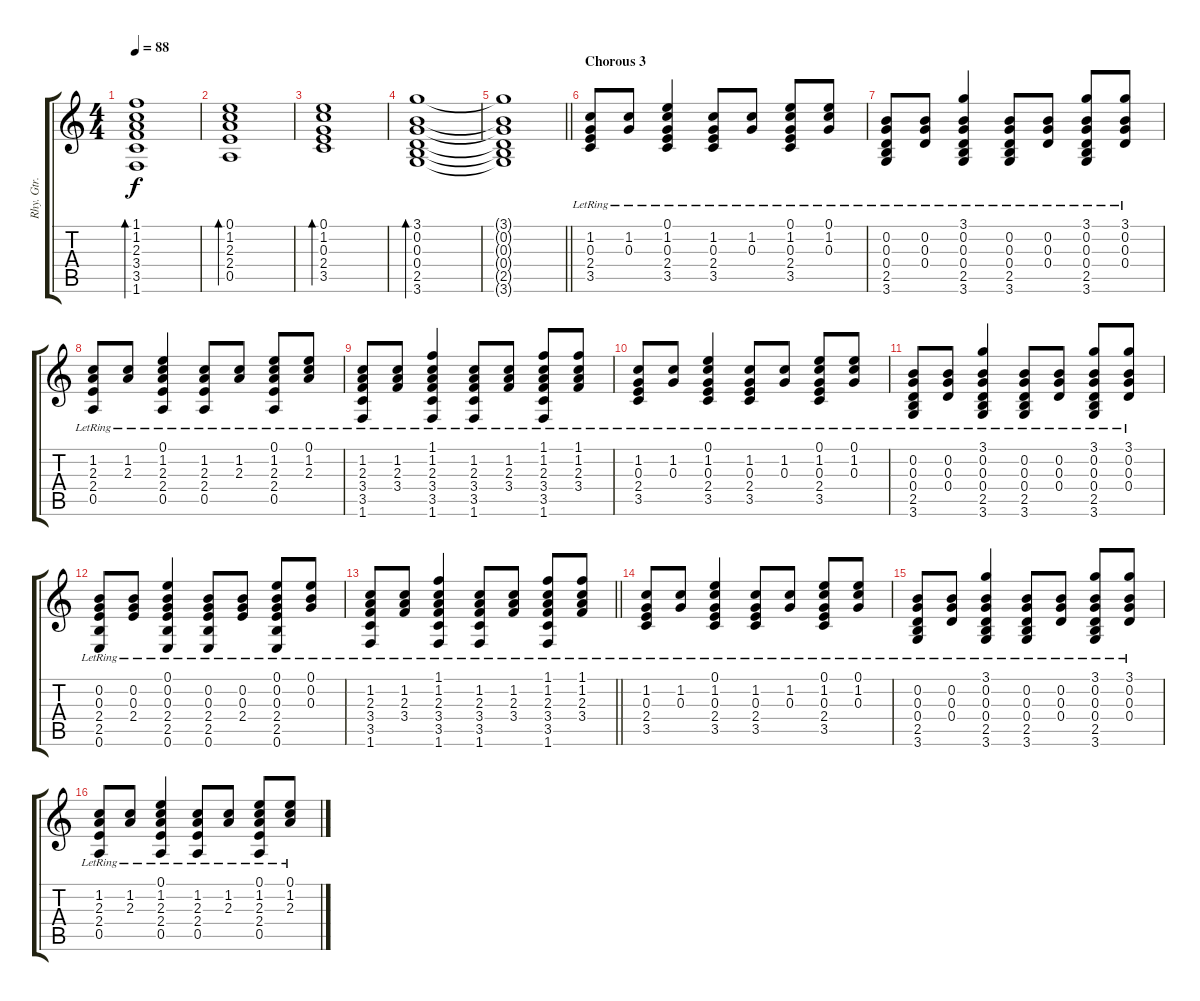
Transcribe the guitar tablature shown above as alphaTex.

\track ("Rhy. Gtr. 1" "Rhy. Gtr. ") {instrument acousticguitarsteel}
\staff {score tabs}
\tuning (E4 B3 G3 D3 A2 E2) {hide}
\ts (4 4)
\tempo 88
\clef g2
\ks c
(1.1 1.2 2.3 3.4 3.5 1.6).1{bd 480 dy f} |
(0.1 1.2 2.3 2.4 0.5).1{bd 480} |
(0.1 1.2 0.3 2.4 3.5).1{bd 480} |
(3.1 0.2 0.3 0.4 2.5 3.6).1{bd 480} |
\barLineRight lightlight
(3.1{t} 0.2{t} 0.3{t} 0.4{t} 2.5{t} 3.6{t}).1 |
\section ("" "Chorous 3")
(1.2{lr} 0.3{lr} 2.4{lr} 3.5{lr}).8 (1.2{lr} 0.3{lr}).8 (0.1{lr} 1.2{lr} 0.3{lr} 2.4{lr} 3.5{lr}).4 (1.2{lr} 0.3{lr} 2.4{lr} 3.5{lr}).8 (1.2{lr} 0.3{lr}).8 (0.1{lr} 1.2{lr} 0.3{lr} 2.4{lr} 3.5{lr}).8 (0.1{lr} 1.2{lr} 0.3{lr}).8 |
(0.2{lr} 0.3{lr} 0.4{lr} 2.5{lr} 3.6).8 (0.2{lr} 0.3{lr} 0.4).8 (3.1{lr} 0.2{lr} 0.3{lr} 0.4{lr} 2.5{lr} 3.6).4 (0.2{lr} 0.3{lr} 0.4{lr} 2.5{lr} 3.6).8 (0.2{lr} 0.3{lr} 0.4).8 (3.1{lr} 0.2{lr} 0.3{lr} 0.4{lr} 2.5{lr} 3.6).8 (3.1{lr} 0.2{lr} 0.3{lr} 0.4).8 |
(1.2{lr} 2.3{lr} 2.4{lr} 0.5{lr}).8 (1.2{lr} 2.3{lr}).8 (0.1{lr} 1.2{lr} 2.3{lr} 2.4{lr} 0.5{lr}).4 (1.2{lr} 2.3{lr} 2.4{lr} 0.5{lr}).8 (1.2{lr} 2.3{lr}).8 (0.1{lr} 1.2{lr} 2.3{lr} 2.4{lr} 0.5{lr}).8 (0.1{lr} 1.2{lr} 2.3{lr}).8 |
(1.2{lr} 2.3{lr} 3.4{lr} 3.5{lr} 1.6).8 (1.2{lr} 2.3{lr} 3.4).8 (1.1{lr} 1.2{lr} 2.3{lr} 3.4{lr} 3.5{lr} 1.6).4 (1.2{lr} 2.3{lr} 3.4{lr} 3.5{lr} 1.6).8 (1.2{lr} 2.3{lr} 3.4).8 (1.1{lr} 1.2{lr} 2.3{lr} 3.4{lr} 3.5{lr} 1.6).8 (1.1{lr} 1.2{lr} 2.3{lr} 3.4).8 |
(1.2{lr} 0.3{lr} 2.4{lr} 3.5{lr}).8 (1.2{lr} 0.3{lr}).8 (0.1{lr} 1.2{lr} 0.3{lr} 2.4{lr} 3.5{lr}).4 (1.2{lr} 0.3{lr} 2.4{lr} 3.5{lr}).8 (1.2{lr} 0.3{lr}).8 (0.1{lr} 1.2{lr} 0.3{lr} 2.4{lr} 3.5{lr}).8 (0.1{lr} 1.2{lr} 0.3{lr}).8 |
(0.2{lr} 0.3{lr} 0.4{lr} 2.5{lr} 3.6).8 (0.2{lr} 0.3{lr} 0.4).8 (3.1{lr} 0.2{lr} 0.3{lr} 0.4{lr} 2.5{lr} 3.6).4 (0.2{lr} 0.3{lr} 0.4{lr} 2.5{lr} 3.6).8 (0.2{lr} 0.3{lr} 0.4).8 (3.1{lr} 0.2{lr} 0.3{lr} 0.4{lr} 2.5{lr} 3.6).8 (3.1{lr} 0.2{lr} 0.3{lr} 0.4).8 |
(0.2{lr} 0.3{lr} 2.4{lr} 2.5{lr} 0.6).8 (0.2{lr} 0.3{lr} 2.4).8 (0.1{lr} 0.2{lr} 0.3{lr} 2.4{lr} 2.5{lr} 0.6).4 (0.2{lr} 0.3{lr} 2.4{lr} 2.5{lr} 0.6).8 (0.2{lr} 0.3{lr} 2.4).8 (0.1{lr} 0.2{lr} 0.3{lr} 2.4{lr} 2.5{lr} 0.6).8 (0.1{lr} 0.2{lr} 0.3{lr}).8 |
\barLineRight lightlight
(1.2{lr} 2.3{lr} 3.4{lr} 3.5{lr} 1.6).8 (1.2{lr} 2.3{lr} 3.4).8 (1.1{lr} 1.2{lr} 2.3{lr} 3.4{lr} 3.5{lr} 1.6).4 (1.2{lr} 2.3{lr} 3.4{lr} 3.5{lr} 1.6).8 (1.2{lr} 2.3{lr} 3.4).8 (1.1{lr} 1.2{lr} 2.3{lr} 3.4{lr} 3.5{lr} 1.6).8 (1.1{lr} 1.2{lr} 2.3{lr} 3.4).8 |
\section ("" "")
(1.2{lr} 0.3{lr} 2.4{lr} 3.5{lr}).8 (1.2{lr} 0.3{lr}).8 (0.1{lr} 1.2{lr} 0.3{lr} 2.4{lr} 3.5{lr}).4 (1.2{lr} 0.3{lr} 2.4{lr} 3.5{lr}).8 (1.2{lr} 0.3{lr}).8 (0.1{lr} 1.2{lr} 0.3{lr} 2.4{lr} 3.5{lr}).8 (0.1{lr} 1.2{lr} 0.3{lr}).8 |
(0.2{lr} 0.3{lr} 0.4{lr} 2.5{lr} 3.6).8 (0.2{lr} 0.3{lr} 0.4).8 (3.1{lr} 0.2{lr} 0.3{lr} 0.4{lr} 2.5{lr} 3.6).4 (0.2{lr} 0.3{lr} 0.4{lr} 2.5{lr} 3.6).8 (0.2{lr} 0.3{lr} 0.4).8 (3.1{lr} 0.2{lr} 0.3{lr} 0.4{lr} 2.5{lr} 3.6).8 (3.1{lr} 0.2{lr} 0.3{lr} 0.4).8 |
(1.2{lr} 2.3{lr} 2.4{lr} 0.5{lr}).8 (1.2{lr} 2.3{lr}).8 (0.1{lr} 1.2{lr} 2.3{lr} 2.4{lr} 0.5{lr}).4 (1.2{lr} 2.3{lr} 2.4{lr} 0.5{lr}).8 (1.2{lr} 2.3{lr}).8 (0.1{lr} 1.2{lr} 2.3{lr} 2.4{lr} 0.5{lr}).8 (0.1{lr} 1.2{lr} 2.3{lr}).8
